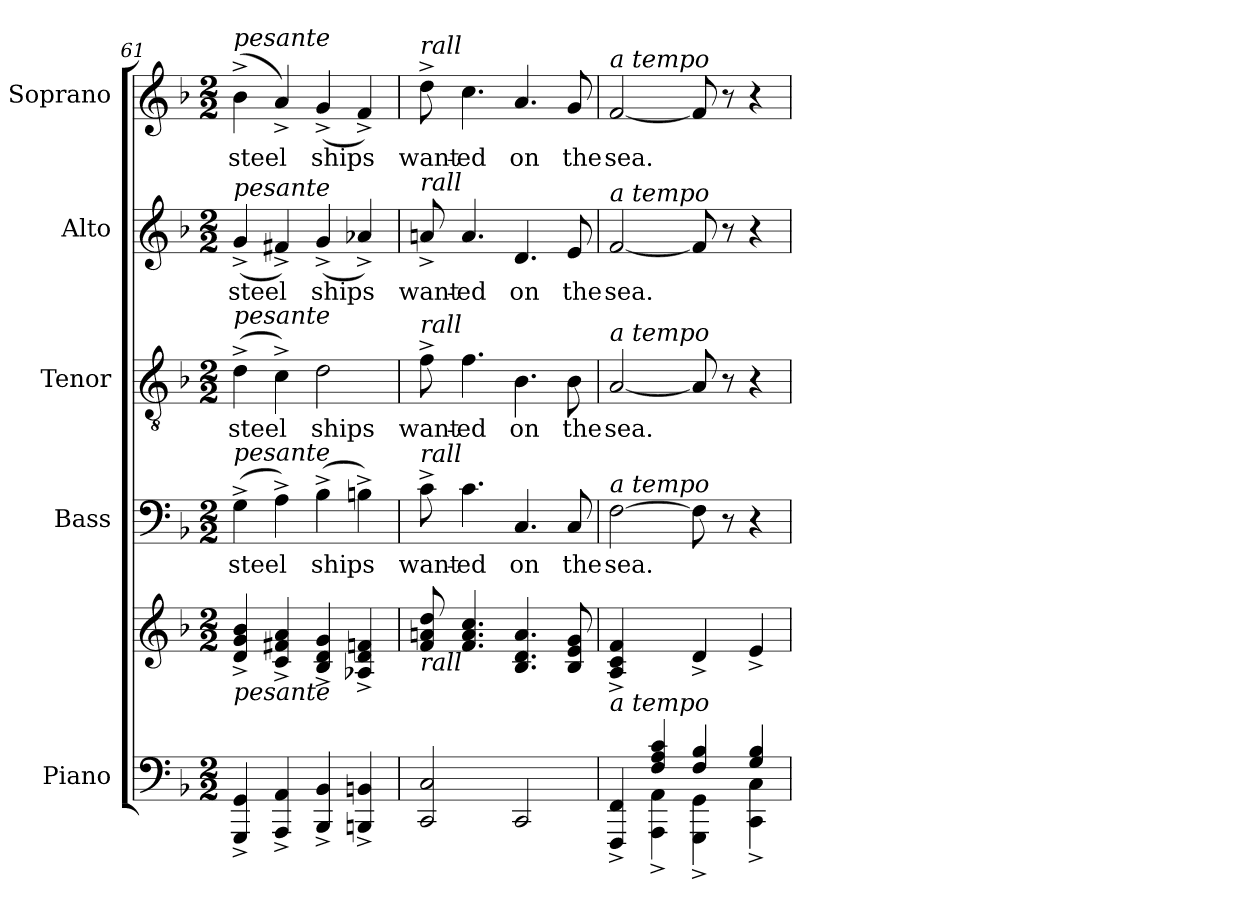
**kern	**kern	**kern	**text	**kern	**text	**kern	**text	**kern	**text
*part5	*part5	*part4	*part4	*part3	*part3	*part2	*part2	*part1	*part1
*staff6	*staff5	*staff4	*staff4	*staff3	*staff3	*staff2	*staff2	*staff1	*staff1
*I"Piano	*	*I"Bass	*	*I"Tenor	*	*I"Alto	*	*I"Soprano	*
*I'Pno.	*	*I'B.	*	*I'T.	*	*I'A.	*	*I'S.	*
*clefF4	*clefG2	*clefF4	*	*clefGv2	*	*clefG2	*	*clefG2	*
*	*	*	*	*ITrd7c12	*	*	*	*	*
*k[b-]	*k[b-]	*k[b-]	*	*k[b-]	*	*k[b-]	*	*k[b-]	*
*F:	*F:	*F:	*	*F:	*	*F:	*	*F:	*
*M2/2	*M2/2	*M2/2	*	*M2/2	*	*M2/2	*	*M2/2	*
=61	=61	=61	=61	=61	=61	=61	=61	=61	=61
!	!	!	!LO:LY:b:color=#000000	!	!	!	!	!	!
!	!	!	!	!	!LO:LY:b:color=#000000	!	!	!	!
!	!	!	!	!	!	!	!LO:LY:b:color=#000000	!	!
!	!	!	!	!	!	!	!	!LO:TX:a:i:t=pesante	!
!	!	!	!	!	!	!LO:TX:a:i:t=pesante	!	!	!
!	!	!	!	!LO:TX:a:i:t=pesante	!	!	!	!	!
!	!	!LO:TX:a:i:t=pesante	!	!	!	!	!	!	!
!	!LO:TX:b:i:t=pesante	!	!	!	!	!	!	!	!
!	!	!	!	!	!	!	!	!	!LO:LY:b:color=#000000
4GGGi/^ 4GGi^	4di/^ 4gi^ 4b-i^	(4G^i\	steel	(4D^i\	steel	(4g^i/	steel	(4b-^i\	steel
4AAAi/^ 4AAi^	4ci/^ 4f#Xi^ 4ai^	4A^i\)	.	4C^i\)	.	4f#X^i/)	.	4a^i/)	.
!	!	!	!LO:LY:b:color=#000000	!	!	!	!	!	!
!	!	!	!	!	!LO:LY:b:color=#000000	!	!	!	!
!	!	!	!	!	!	!	!LO:LY:b:color=#000000	!	!
!	!	!	!	!	!	!	!	!	!LO:LY:b:color=#000000
4BBB-i/^ 4BB-i^	4B-i/^ 4di^ 4gi^	(4B-^i\	ships	2Di\	ships	(4g^i/	ships	(4g^i/	ships
4BBBni/^ 4BBni^	4A-Xi/^ 4di^ 4fni^	4Bn^i\)	.	.	.	4a-X^i/)	.	4f^i/)	.
=62	=62	=62	=62	=62	=62	=62	=62	=62	=62
!	!	!	!LO:LY:b:color=#000000	!	!	!	!	!	!
!	!	!	!	!	!LO:LY:b:color=#000000	!	!	!	!
!	!	!	!	!	!	!	!LO:LY:b:color=#000000	!	!
!	!	!	!	!	!	!	!	!LO:TX:a:i:t=rall	!
!	!	!	!	!	!	!LO:TX:a:i:t=rall	!	!	!
!	!	!	!	!LO:TX:a:i:t=rall	!	!	!	!	!
!	!	!LO:TX:a:i:t=rall	!	!	!	!	!	!	!
!	!LO:TX:b:i:t=rall	!	!	!	!	!	!	!	!
!	!	!	!	!	!	!	!	!	!LO:LY:b:color=#000000
2CCi/ 2Ci	8fi/ 8ani 8ddi	8c^i\	want-	8F^i\	want-	8an^i/	want-	8dd^i\	want-
!	!	!	!LO:LY:b:color=#000000	!	!	!	!	!	!
!	!	!	!	!	!LO:LY:b:color=#000000	!	!	!	!
!	!	!	!	!	!	!	!LO:LY:b:color=#000000	!	!
!	!	!	!	!	!	!	!	!	!LO:LY:b:color=#000000
.	4.fi/ 4.ai 4.cci	4.ci\	-ed	4.Fi\	-ed	4.ai/	-ed	4.cci\	-ed
!	!	!	!LO:LY:b:color=#000000	!	!	!	!	!	!
!	!	!	!	!	!LO:LY:b:color=#000000	!	!	!	!
!	!	!	!	!	!	!	!LO:LY:b:color=#000000	!	!
!	!	!	!	!	!	!	!	!	!LO:LY:b:color=#000000
2CCi/	4.B-i/ 4.di 4.ai	4.Ci/	on	4.BB-i\	on	4.di/	on	4.ai/	on
!	!	!	!LO:LY:b:color=#000000	!	!	!	!	!	!
!	!	!	!	!	!LO:LY:b:color=#000000	!	!	!	!
!	!	!	!	!	!	!	!LO:LY:b:color=#000000	!	!
!	!	!	!	!	!	!	!	!	!LO:LY:b:color=#000000
.	8B-i/ 8ei 8gi	8Ci/	the	8BB-i\	the	8ei/	the	8gi/	the
=63	=63	=63	=63	=63	=63	=63	=63	=63	=63
*^	*^	*	*	*	*	*	*	*	*
!	!	!	!	!	!LO:LY:b:color=#000000	!	!	!	!	!	!
!	!	!	!	!	!	!	!LO:LY:b:color=#000000	!	!	!	!
!	!	!	!	!	!	!	!	!	!LO:LY:b:color=#000000	!	!
!	!	!	!	!	!	!	!	!	!	!LO:TX:a:i:t=a tempo	!
!	!	!	!	!	!	!	!	!LO:TX:a:i:t=a tempo	!	!	!
!	!	!	!	!	!	!LO:TX:a:i:t=a tempo	!	!	!	!	!
!	!	!	!	!LO:TX:a:i:t=a tempo	!	!	!	!	!	!	!
!	!	!LO:TX:b:i:t=a tempo	!	!	!	!	!	!	!	!	!
!	!	!	!	!	!	!	!	!	!	!	!LO:LY:b:color=#000000
4FFFi/^ 4FFi^	4ryy	2ryy	4Ai/^ 4ci^ 4fi^	[2Fi\	sea.	[2AAi/	sea.	[2fi/	sea.	[2fi/	sea.
4Fi/ 4Ai 4ci	4AAAi\^ 4AAi^	.	2.ryy	.	.	.	.	.	.	.	.
4Fi/ 4B-i	4GGGi\^ 4GGi^	4d^i/	.	8Fi\]	.	8AAi/]	.	8fi/]	.	8fi/]	.
.	.	.	.	8r	.	8r	.	8r	.	8r	.
4Gi/ 4B-i	4CCi\^ 4Ci^	4e^i/	.	4r	.	4r	.	4r	.	4r	.
*v	*v	*	*	*	*	*	*	*	*	*	*
*	*v	*v	*	*	*	*	*	*	*	*
=	=	=	=	=	=	=	=	=	=
*-	*-	*-	*-	*-	*-	*-	*-	*-	*-
